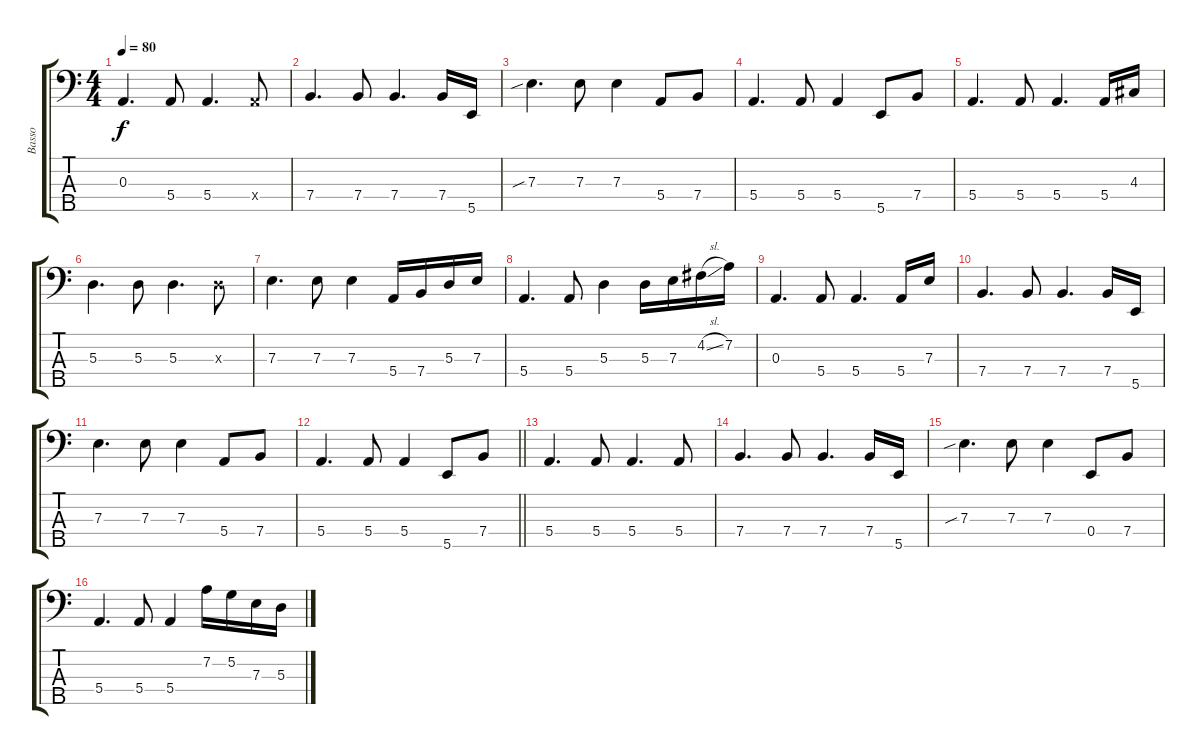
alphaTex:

\track ("Basso" "Basso") {instrument electricbassfinger}
\staff {score tabs}
\tuning (G2 D2 A1 E1 B0) {hide}
\ts (4 4)
\tempo 80
\clef f4
\ks c
0.3.4{d dy f} 5.4.8 5.4.4{d} 5.4{x}.8 |
7.4.4{d} 7.4.8 7.4.4{d} 7.4.16 5.5.16 |
7.3{sib}.4{d} 7.3.8 7.3.4 5.4.8 7.4.8 |
5.4.4{d} 5.4.8 5.4.4 5.5.8 7.4.8 |
5.4.4{d} 5.4.8 5.4.4{d} 5.4.16 4.3.16 |
5.3.4{d} 5.3.8 5.3.4{d} 5.3{x}.8 |
7.3.4{d} 7.3.8 7.3.4 5.4.16 7.4.16 5.3.16 7.3.16 |
5.4.4{d} 5.4.8 5.3.4 5.3.16 7.3.16 4.2{sl}.16 7.2.16 |
0.3.4{d} 5.4.8 5.4.4{d} 5.4.16 7.3.16 |
7.4.4{d} 7.4.8 7.4.4{d} 7.4.16 5.5.16 |
7.3.4{d} 7.3.8 7.3.4 5.4.8 7.4.8 |
\barLineRight lightlight
5.4.4{d} 5.4.8 5.4.4 5.5.8 7.4.8 |
5.4.4{d} 5.4.8 5.4.4{d} 5.4.8 |
7.4.4{d} 7.4.8 7.4.4{d} 7.4.16 5.5.16 |
7.3{sib}.4{d} 7.3.8 7.3.4 0.4.8 7.4.8 |
5.4.4{d} 5.4.8 5.4.4 7.2.16 5.2.16 7.3.16 5.3.16
